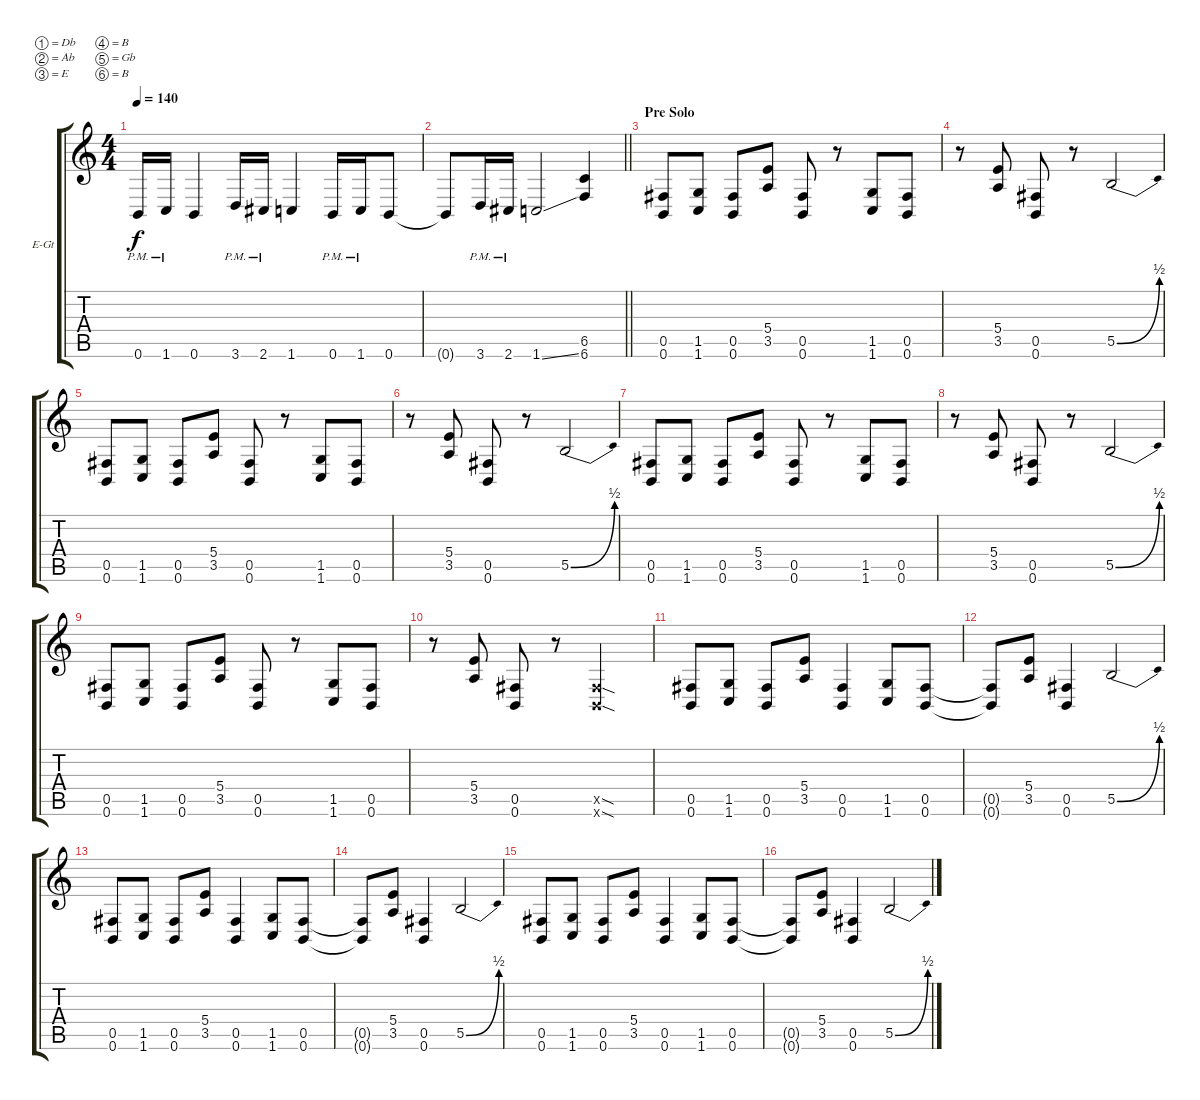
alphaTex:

\bracketExtendMode groupsimilarinstruments
\firstSystemTrackNameOrientation horizontal
\otherSystemsTrackNameOrientation horizontal
\track ("Ahrue Luster" "E-Gt") {instrument distortionguitar}
\staff {score tabs}
\tuning (Db4 Ab3 E3 B2 Gb2 B1)
\ts (4 4)
\tempo 140
\clef g2
\ks c
0.6{pm}.16{dy f} 1.6{pm}.16 0.6.4 3.6{pm}.16 2.6{pm}.16 1.6.4 0.6{pm}.16 1.6{pm}.16 0.6.8 |
\barLineRight lightlight
0.6{t}.8 3.6{pm}.16 2.6{pm}.16 1.6{ss}.2 (6.5 6.6).4 |
\section ("" "Pre Solo")
(0.5 0.6).8 (1.5 1.6).8 (0.5 0.6).8 (5.4 3.5).8 (0.5 0.6).8 r.8 (1.5 1.6).8 (0.5 0.6).8 |
r.8 (5.4 3.5).8 (0.5 0.6).8 r.8 5.5{be (bend 0 0 60 2)}.2 |
(0.5 0.6).8 (1.5 1.6).8 (0.5 0.6).8 (5.4 3.5).8 (0.5 0.6).8 r.8 (1.5 1.6).8 (0.5 0.6).8 |
r.8 (5.4 3.5).8 (0.5 0.6).8 r.8 5.5{be (bend 0 0 60 2)}.2 |
(0.5 0.6).8 (1.5 1.6).8 (0.5 0.6).8 (5.4 3.5).8 (0.5 0.6).8 r.8 (1.5 1.6).8 (0.5 0.6).8 |
r.8 (5.4 3.5).8 (0.5 0.6).8 r.8 5.5{be (bend 0 0 60 2)}.2 |
(0.5 0.6).8 (1.5 1.6).8 (0.5 0.6).8 (5.4 3.5).8 (0.5 0.6).8 r.8 (1.5 1.6).8 (0.5 0.6).8 |
r.8 (5.4 3.5).8 (0.5 0.6).8 r.8 (0.5{sod x} 0.6{sod x}).2 |
(0.5 0.6).8 (1.5 1.6).8 (0.5 0.6).8 (5.4 3.5).8 (0.5 0.6).4 (1.5 1.6).8 (0.5 0.6).8 |
(0.5{t} 0.6{t}).8 (5.4 3.5).8 (0.5 0.6).4 5.5{be (bend 0 0 60 2)}.2 |
(0.5 0.6).8 (1.5 1.6).8 (0.5 0.6).8 (5.4 3.5).8 (0.5 0.6).4 (1.5 1.6).8 (0.5 0.6).8 |
(0.5{t} 0.6{t}).8 (5.4 3.5).8 (0.5 0.6).4 5.5{be (bend 0 0 60 2)}.2 |
(0.5 0.6).8 (1.5 1.6).8 (0.5 0.6).8 (5.4 3.5).8 (0.5 0.6).4 (1.5 1.6).8 (0.5 0.6).8 |
(0.5{t} 0.6{t}).8 (5.4 3.5).8 (0.5 0.6).4 5.5{be (bend 0 0 60 2)}.2
